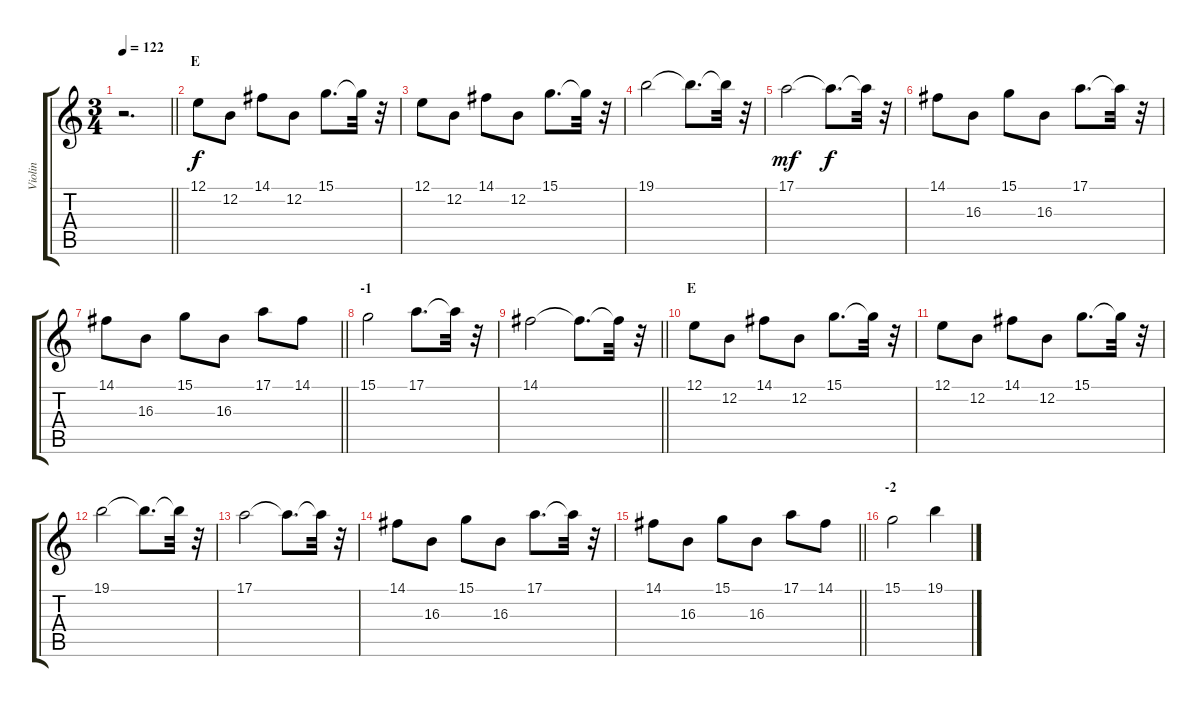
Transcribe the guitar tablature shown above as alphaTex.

\track ("Violin" "Violin") {instrument violin}
\staff {score tabs}
\tuning (E4 B3 G3 D3 A2 E2) {hide}
\ts (3 4)
\tempo 122
\clef g2
\barLineRight lightlight
\ks c
r.2{d dy f} |
\section ("" "E")
12.1.8 12.2.8 14.1.8 12.2.8 15.1.8{d} 15.1{t}.32 r.32 |
12.1.8 12.2.8 14.1.8 12.2.8 15.1.8{d} 15.1{t}.32 r.32 |
19.1.2 19.1{t}.8{d} 19.1{t}.32 r.32 |
17.1.2{dy mf} 17.1{t}.8{d dy f} 17.1{t}.32 r.32 |
14.1.8 16.3.8 15.1.8 16.3.8 17.1.8{d} 17.1{t}.32 r.32 |
\barLineRight lightlight
14.1.8 16.3.8 15.1.8 16.3.8 17.1.8 14.1.8 |
\section ("" "-1")
15.1.2 17.1.8{d} 17.1{t}.32 r.32 |
\barLineRight lightlight
14.1.2 14.1{t}.8{d} 14.1{t}.32 r.32 |
\section ("" "E")
12.1.8 12.2.8 14.1.8 12.2.8 15.1.8{d} 15.1{t}.32 r.32 |
12.1.8 12.2.8 14.1.8 12.2.8 15.1.8{d} 15.1{t}.32 r.32 |
19.1.2 19.1{t}.8{d} 19.1{t}.32 r.32 |
17.1.2 17.1{t}.8{d} 17.1{t}.32 r.32 |
14.1.8 16.3.8 15.1.8 16.3.8 17.1.8{d} 17.1{t}.32 r.32 |
\barLineRight lightlight
14.1.8 16.3.8 15.1.8 16.3.8 17.1.8 14.1.8 |
\section ("" "-2")
15.1.2 19.1.4
